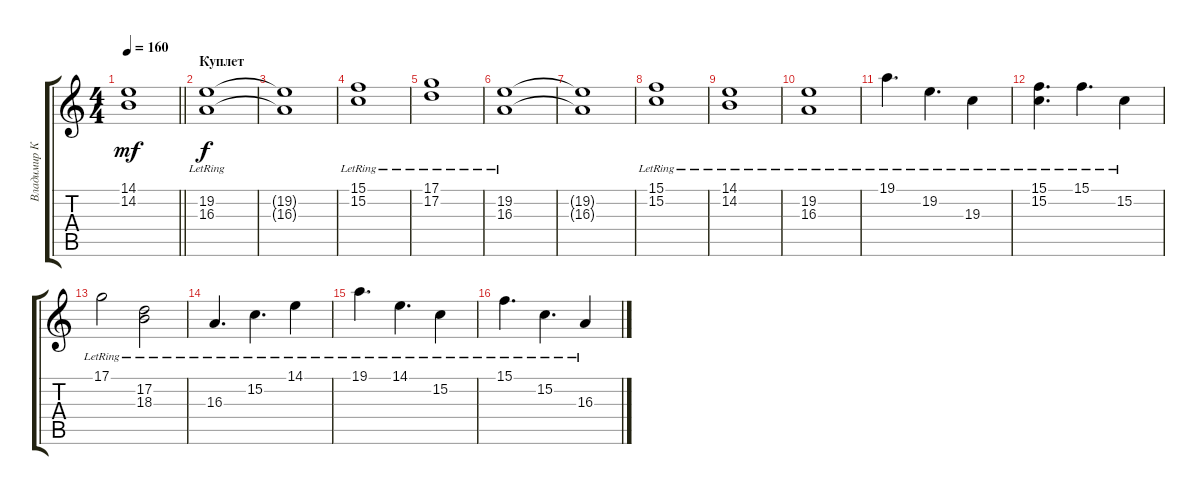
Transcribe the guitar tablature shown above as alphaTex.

\track ("Владимир Капырин" "Владимир К") {instrument harpsichord}
\staff {score tabs}
\tuning (D4 A3 F3 C3 G2 D2) {hide}
\ts (4 4)
\tempo 160
\clef g2
\barLineRight lightlight
\ks c
(14.1 14.2).1{dy mf} |
\section ("" "Куплет")
(19.2{lr} 16.3{lr}).1{dy f instrument harpsichord} |
(19.2{t} 16.3{t}).1 |
(15.1{lr} 15.2{lr}).1 |
(17.1{lr} 17.2{lr}).1 |
(19.2{lr} 16.3{lr}).1 |
(19.2{t} 16.3{t}).1 |
(15.1{lr} 15.2{lr}).1 |
(14.1{lr} 14.2{lr}).1 |
(19.2{lr} 16.3{lr}).1 |
19.1{lr}.4{d} 19.2{lr}.4{d} 19.3{lr}.4 |
(15.1{lr} 15.2{lr}).4{d} 15.1{lr}.4{d} 15.2{lr}.4 |
17.1{lr}.2 (17.2{lr} 18.3{lr}).2 |
16.3{lr}.4{d} 15.2{lr}.4{d} 14.1{lr}.4 |
19.1{lr}.4{d} 14.1{lr}.4{d} 15.2{lr}.4 |
15.1{lr}.4{d} 15.2{lr}.4{d} 16.3{lr}.4
